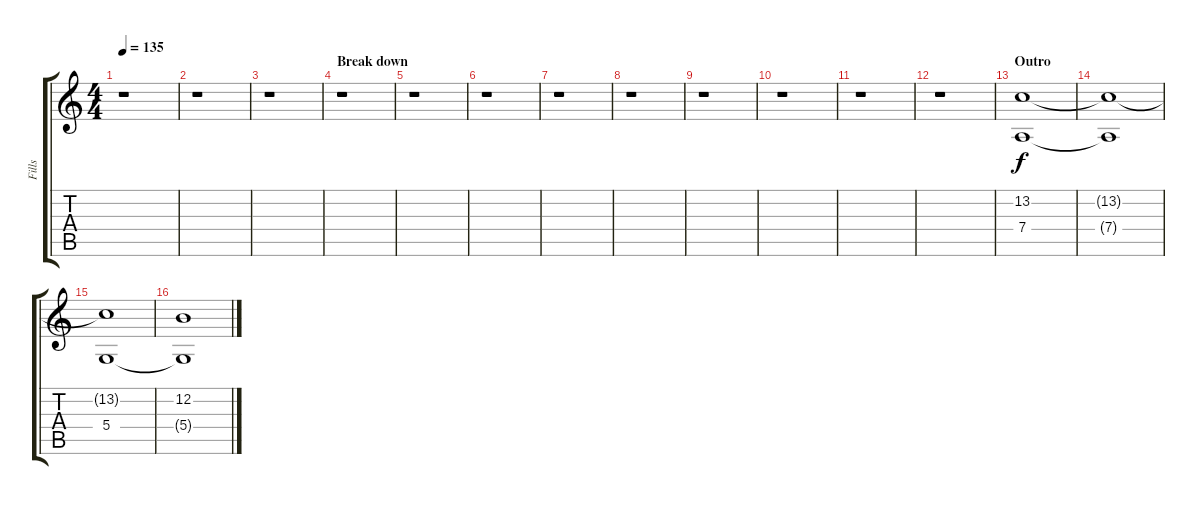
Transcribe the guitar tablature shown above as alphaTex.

\track ("Fills" "Fills") {instrument pad2warm}
\staff {score tabs}
\tuning (E4 B3 G3 D3 A2 E2) {hide}
\ts (4 4)
\tempo 135
\clef g2
\ks c
r.1{dy f} |
r.1 |
r.1 |
\section ("" "Break down")
r.1 |
r.1 |
r.1 |
r.1 |
r.1 |
r.1 |
r.1 |
r.1 |
r.1 |
\section ("" "Outro")
(13.2 7.4).1 |
(13.2{t} 7.4{t}).1 |
(13.2{t} 5.4).1 |
(12.2 5.4{t}).1
